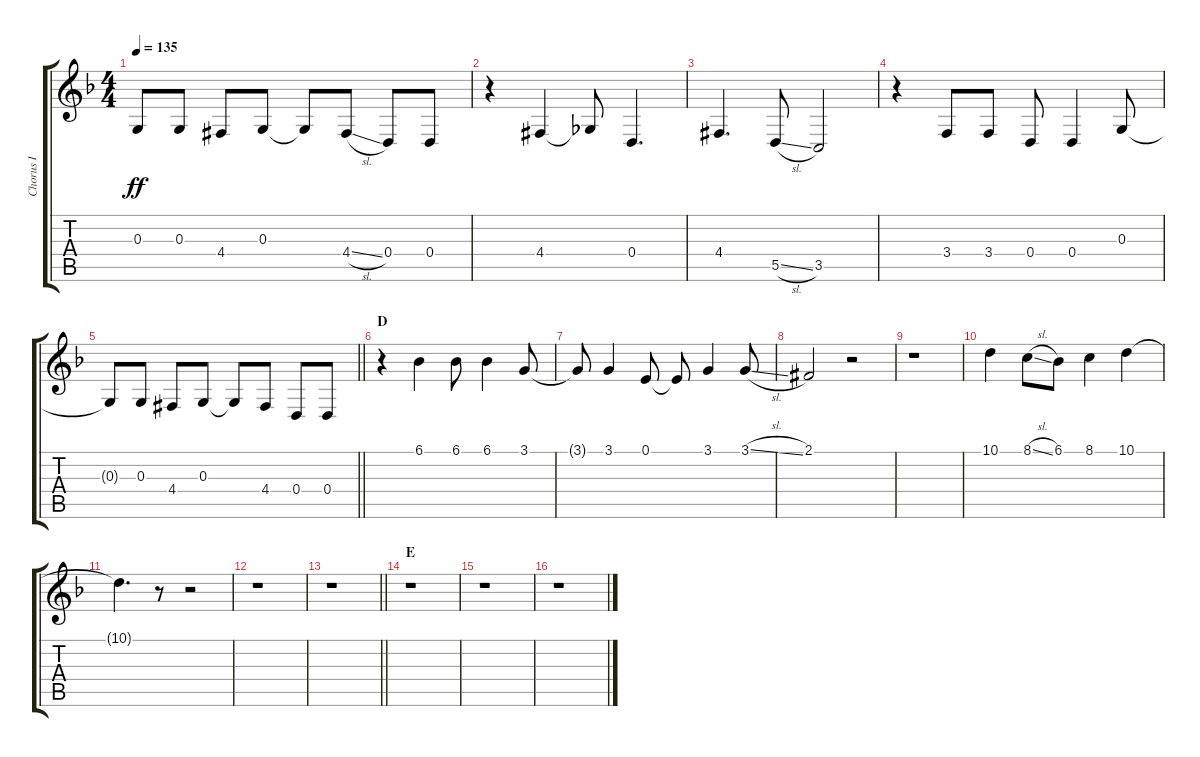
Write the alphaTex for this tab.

\track ("Chorus I" "Chorus I") {instrument voiceoohs}
\staff {score tabs}
\tuning (E4 B3 G3 D3 A2 E2) {hide}
\ts (4 4)
\tempo 135
\clef g2
\ks f
0.3{t}.8{dy ff} 0.3.8 4.4{acc #}.8 0.3.8 0.3{t}.8 4.4{sl acc #}.8 0.4.8 0.4.8 |
r.4 4.4{acc #}.4 4.4{t}.8 0.4.4{d} |
4.4{acc #}.4{d} 5.5{sl}.8 3.5.2 |
r.4 3.4.8 3.4.8 0.4.8 0.4.4 0.3.8 |
\barLineRight lightlight
0.3{t}.8 0.3.8 4.4{acc #}.8 0.3.8 0.3{t}.8 4.4{acc #}.8 0.4.8 0.4.8 |
\section ("" "D")
r.4 6.1.4 6.1.8 6.1.4 3.1.8 |
3.1{t}.8 3.1.4 0.1.8 0.1{t}.8 3.1.4 3.1{sl}.8 |
2.1{acc #}.2 r.2 |
r.1 |
10.1.4 8.1{sl}.8 6.1.8 8.1.4 10.1.4 |
10.1{t}.4{d} r.8 r.2 |
r.1 |
\barLineRight lightlight
r.1 |
\section ("" "E")
r.1 |
r.1 |
r.1
